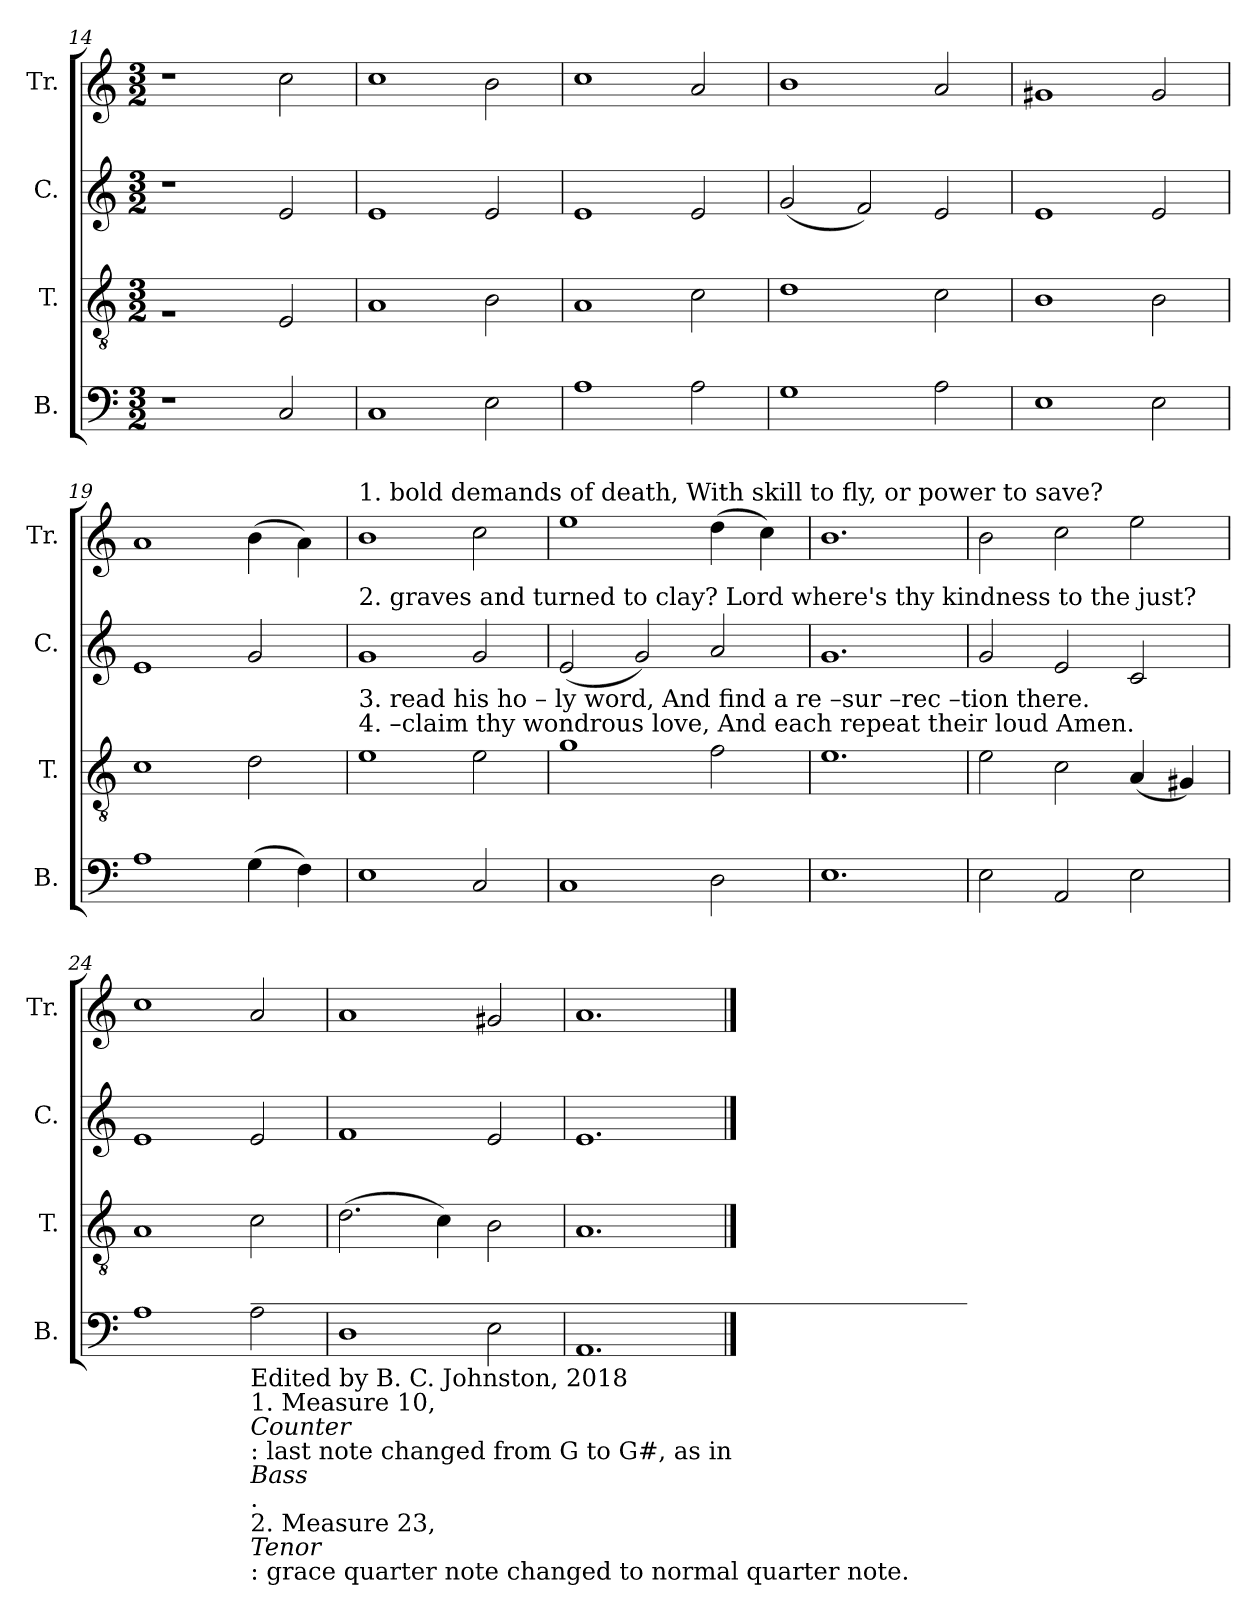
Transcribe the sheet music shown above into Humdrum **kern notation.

**kern	**kern	**kern	**kern
*part4	*part3	*part2	*part1
*staff4	*staff3	*staff2	*staff1
*I"B.	*I"T.	*I"C.	*I"Tr.
*I'B.	*I'T.	*I'C.	*I'Tr.
*clefF4	*clefGv2	*clefG2	*clefG2
*k[]	*k[]	*k[]	*k[]
*M3/2	*M3/2	*M3/2	*M3/2
=14	=14	=14	=14
1r	1rG	1r	1r
2C!/	2E!/	2e!/	2cc!\
=15	=15	=15	=15
1C!	1A!	1e!	1cc!
2E!\	2B!\	2e!/	2b!\
=16	=16	=16	=16
1A!	1A!	1e!	1cc!
2A!\	2c!\	2e!/	2a!/
=17	=17	=17	=17
1G!	1d!	(2g!/	1b!
.	.	2f!/)	.
2A!\	2c!\	2e!/	2a!/
=18	=18	=18	=18
1E!	1B!	1e!	1g#X!
2E!\	2B!\	2e!/	2g#!/
=19	=19	=19	=19
1A!	1c!	1e!	1a!
(4G!\	2d!\	2g!/	(4b!\
4F!\)	.	.	4a!\)
=20	=20	=20	=20
!	!	!	!LO:TX:a:t=1. bold demands of death,  With skill  to  fly, or  power   to   save?
!	!	!LO:TX:a:t=2. graves and turned to clay?  Lord where's thy kindness to the just?	!
!	!	!LO:TX:b:t=3. read his  ho  –  ly    word,   And  find  a  re –sur –rec –tion  there.	!
!	!LO:TX:a:t=4. –claim thy wondrous love,  And each repeat  their  loud  Amen.	!	!
1E!	1e!	1g!	1b!
2C!/	2e!\	2g!/	2cc!\
=21	=21	=21	=21
1C!	1g!	(2e!/	1ee!
.	.	2g!/)	.
2D!\	2f!\	2a!/	(4dd!\
.	.	.	4cc!\)
=22	=22	=22	=22
1.E!	1.e!	1.g!	1.b!
=23	=23	=23	=23
2E!\	2e!\	2g!/	2b!\
2AA!/	2c!\	2e!/	2cc!\
2E!\	(4A!/	2c!/	2ee!\
.	4G#X!/)	.	.
=24	=24	=24	=24
1A!	1A!	1e!	1cc!
!LO:TX:a:t=___________________________________________________________	!	!	!
!LO:TX:b:t=Edited by B. C. Johnston, 2018	!	!	!
!LO:TX:b:t=1. Measure 10,	!	!	!
!LO:TX:b:i:t=Counter	!	!	!
!LO:TX:b:t=&colon; last note changed from G to G#, as in	!	!	!
!LO:TX:b:i:t=Bass	!	!	!
!LO:TX:b:t=.	!	!	!
!LO:TX:b:t=2. Measure 23,	!	!	!
!LO:TX:b:i:t=Tenor	!	!	!
!LO:TX:b:t=&colon; grace quarter note changed to normal quarter note.	!	!	!
2A!\	2c!\	2e!/	2a!/
=25	=25	=25	=25
1D!	(2.d!\	1f!	1a!
.	4c!\)	.	.
2E!\	2B!\	2e!/	2g#X!/
=26	=26	=26	=26
1.AA!	1.A!	1.e!	1.a!
==	==	==	==
*-	*-	*-	*-
